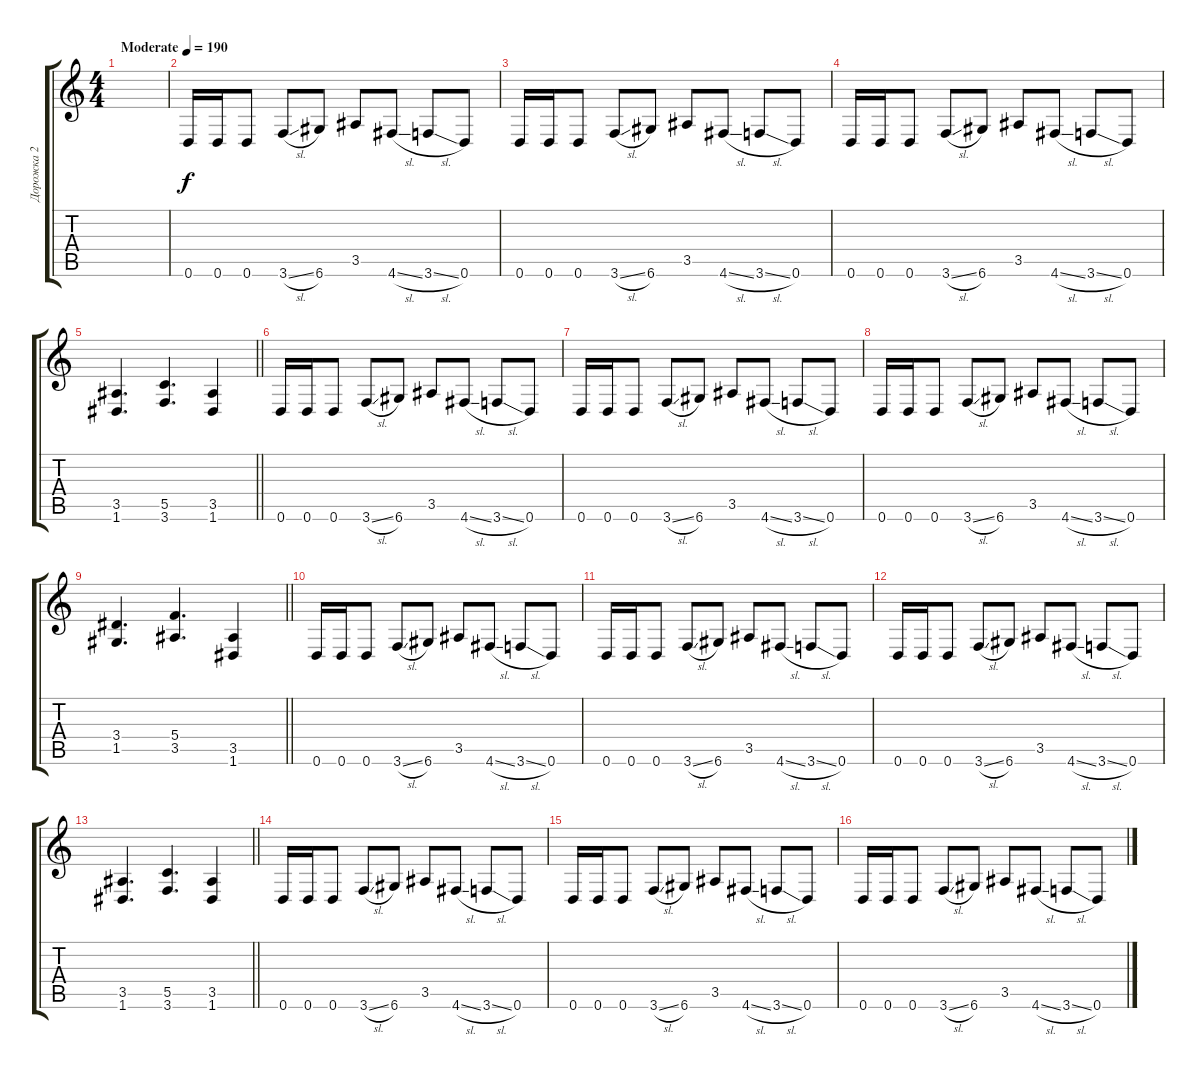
\track ("Дорожка 2" "Дорожка 2") {mute instrument distortionguitar}
\staff {score tabs}
\tuning (D4 A3 F3 C3 G2 D2) {hide}
\ts (4 4)
\tempo (190 "Moderate")
\clef g2
\ks c
|
0.6.16 0.6.16 0.6.8 3.6{sl}.8 6.6.8 3.5.8 4.6{sl}.8 3.6{sl}.8 0.6.8 |
0.6.16 0.6.16 0.6.8 3.6{sl}.8 6.6.8 3.5.8 4.6{sl}.8 3.6{sl}.8 0.6.8 |
0.6.16 0.6.16 0.6.8 3.6{sl}.8 6.6.8 3.5.8 4.6{sl}.8 3.6{sl}.8 0.6.8 |
\barLineRight lightlight
(3.5 1.6).4{d} (5.5 3.6).4{d} (3.5 1.6).4 |
0.6.16 0.6.16 0.6.8 3.6{sl}.8 6.6.8 3.5.8 4.6{sl}.8 3.6{sl}.8 0.6.8 |
0.6.16 0.6.16 0.6.8 3.6{sl}.8 6.6.8 3.5.8 4.6{sl}.8 3.6{sl}.8 0.6.8 |
0.6.16 0.6.16 0.6.8 3.6{sl}.8 6.6.8 3.5.8 4.6{sl}.8 3.6{sl}.8 0.6.8 |
\barLineRight lightlight
(3.4 1.5).4{d} (5.4 3.5).4{d} (3.5 1.6).4 |
0.6.16 0.6.16 0.6.8 3.6{sl}.8 6.6.8 3.5.8 4.6{sl}.8 3.6{sl}.8 0.6.8 |
0.6.16 0.6.16 0.6.8 3.6{sl}.8 6.6.8 3.5.8 4.6{sl}.8 3.6{sl}.8 0.6.8 |
0.6.16 0.6.16 0.6.8 3.6{sl}.8 6.6.8 3.5.8 4.6{sl}.8 3.6{sl}.8 0.6.8 |
\barLineRight lightlight
(3.5 1.6).4{d} (5.5 3.6).4{d} (3.5 1.6).4 |
0.6.16 0.6.16 0.6.8 3.6{sl}.8 6.6.8 3.5.8 4.6{sl}.8 3.6{sl}.8 0.6.8 |
0.6.16 0.6.16 0.6.8 3.6{sl}.8 6.6.8 3.5.8 4.6{sl}.8 3.6{sl}.8 0.6.8 |
0.6.16 0.6.16 0.6.8 3.6{sl}.8 6.6.8 3.5.8 4.6{sl}.8 3.6{sl}.8 0.6.8
